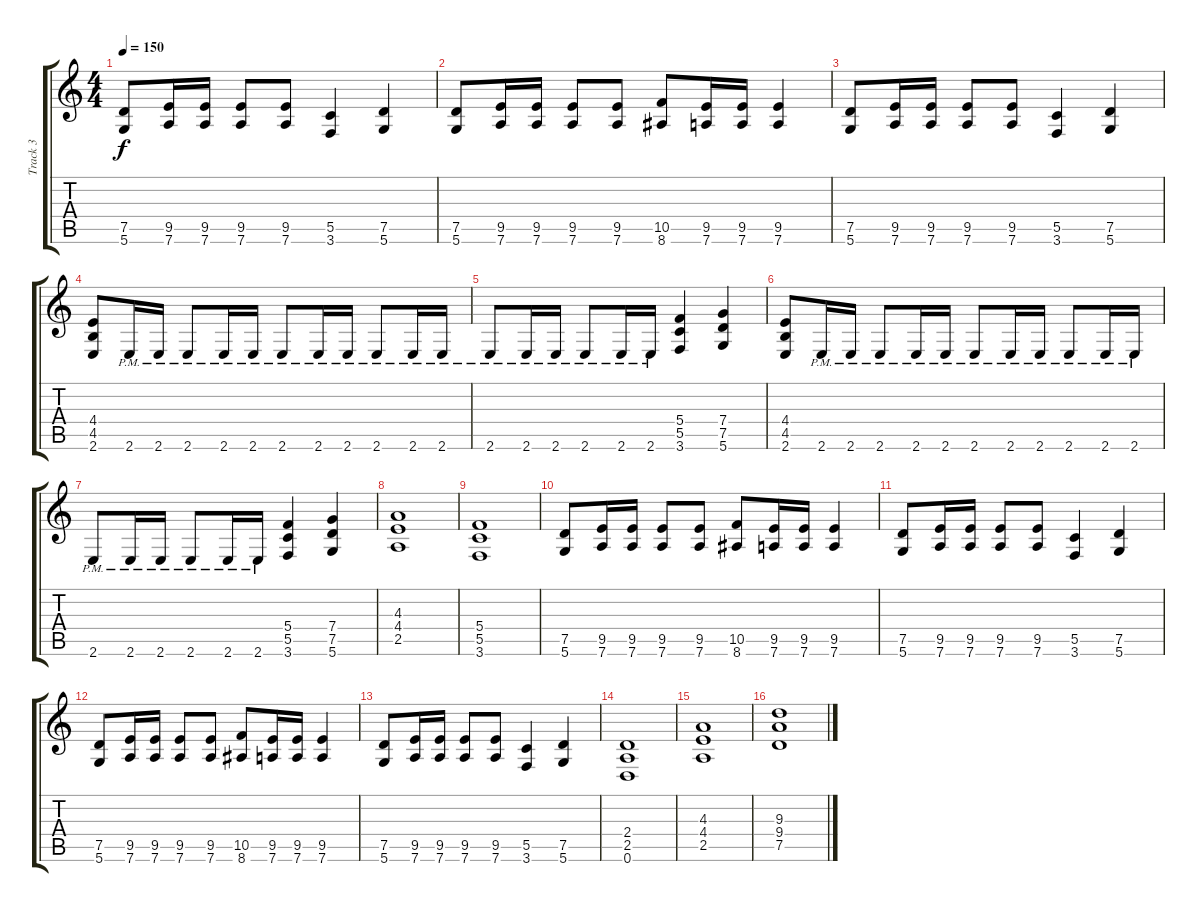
\track ("Track 3" "Track 3") {instrument distortionguitar}
\staff {score tabs}
\tuning (D4 A3 F3 C3 G2 D2) {hide}
\ts (4 4)
\tempo 150
\clef g2
\ks c
(7.5 5.6).8{dy f} (9.5 7.6).16 (9.5 7.6).16 (9.5 7.6).8 (9.5 7.6).8 (5.5 3.6).4 (7.5 5.6).4 |
(7.5 5.6).8 (9.5 7.6).16 (9.5 7.6).16 (9.5 7.6).8 (9.5 7.6).8 (10.5 8.6).8 (9.5 7.6).16 (9.5 7.6).16 (9.5 7.6).4 |
(7.5 5.6).8 (9.5 7.6).16 (9.5 7.6).16 (9.5 7.6).8 (9.5 7.6).8 (5.5 3.6).4 (7.5 5.6).4 |
(4.4 4.5 2.6).8 2.6{pm}.16 2.6{pm}.16 2.6{pm}.8 2.6{pm}.16 2.6{pm}.16 2.6{pm}.8 2.6{pm}.16 2.6{pm}.16 2.6{pm}.8 2.6{pm}.16 2.6{pm}.16 |
2.6{pm}.8 2.6{pm}.16 2.6{pm}.16 2.6{pm}.8 2.6{pm}.16 2.6{pm}.16 (5.4 5.5 3.6).4 (7.4 7.5 5.6).4 |
(4.4 4.5 2.6).8 2.6{pm}.16 2.6{pm}.16 2.6{pm}.8 2.6{pm}.16 2.6{pm}.16 2.6{pm}.8 2.6{pm}.16 2.6{pm}.16 2.6{pm}.8 2.6{pm}.16 2.6{pm}.16 |
2.6{pm}.8 2.6{pm}.16 2.6{pm}.16 2.6{pm}.8 2.6{pm}.16 2.6{pm}.16 (5.4 5.5 3.6).4 (7.4 7.5 5.6).4 |
(4.3 4.4 2.5).1 |
(5.4 5.5 3.6).1 |
(7.5 5.6).8 (9.5 7.6).16 (9.5 7.6).16 (9.5 7.6).8 (9.5 7.6).8 (10.5 8.6).8 (9.5 7.6).16 (9.5 7.6).16 (9.5 7.6).4 |
(7.5 5.6).8 (9.5 7.6).16 (9.5 7.6).16 (9.5 7.6).8 (9.5 7.6).8 (5.5 3.6).4 (7.5 5.6).4 |
(7.5 5.6).8 (9.5 7.6).16 (9.5 7.6).16 (9.5 7.6).8 (9.5 7.6).8 (10.5 8.6).8 (9.5 7.6).16 (9.5 7.6).16 (9.5 7.6).4 |
(7.5 5.6).8 (9.5 7.6).16 (9.5 7.6).16 (9.5 7.6).8 (9.5 7.6).8 (5.5 3.6).4 (7.5 5.6).4 |
(2.4 2.5 0.6).1 |
(4.3 4.4 2.5).1 |
(9.3 9.4 7.5).1
